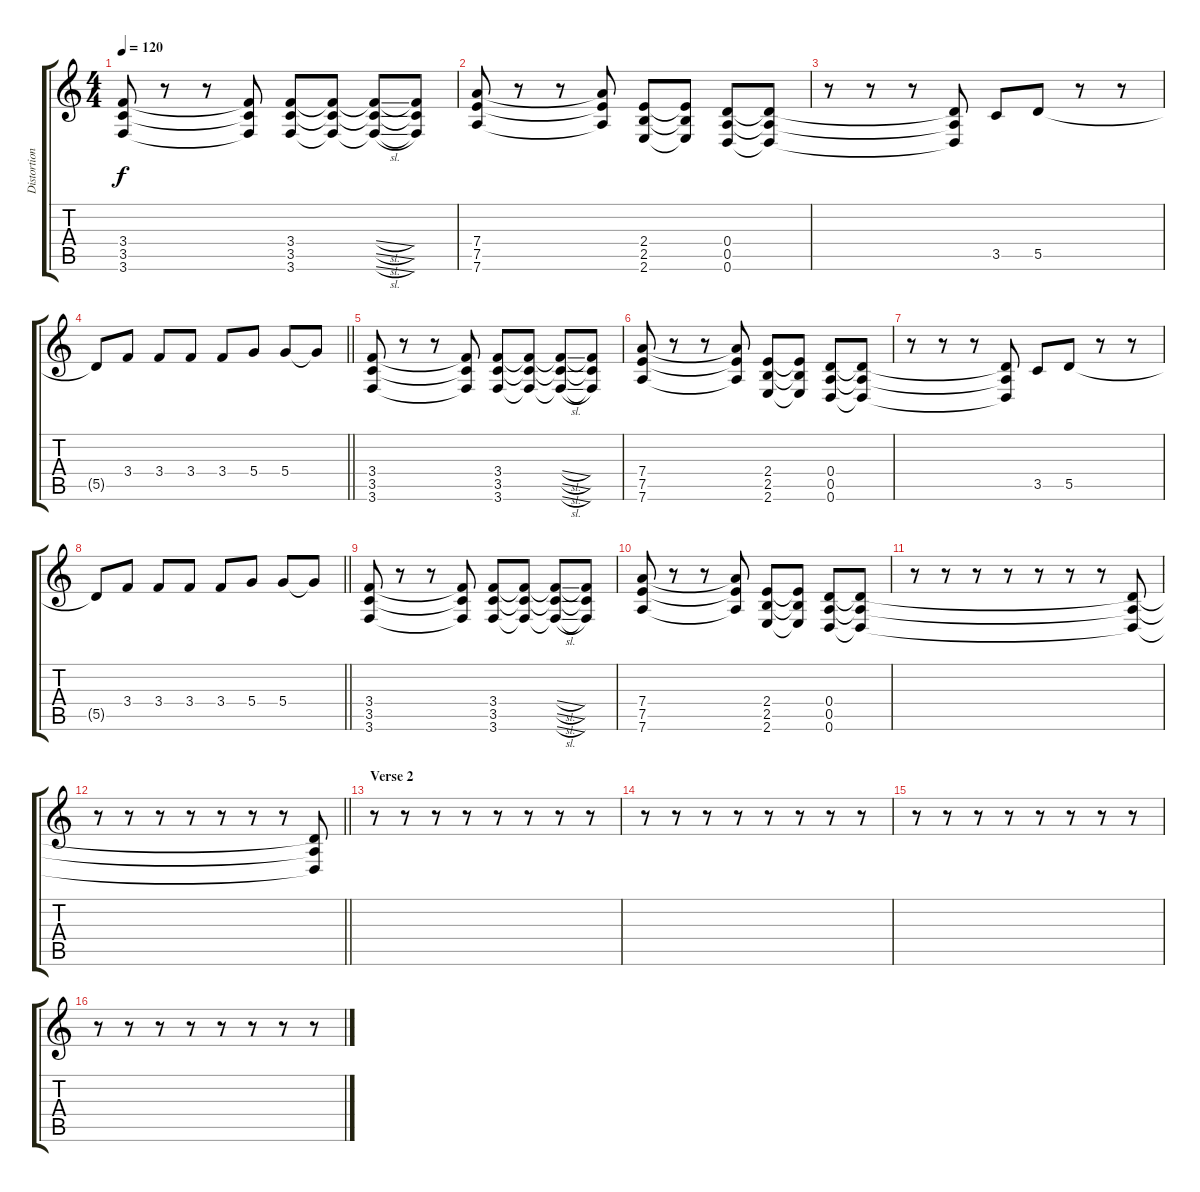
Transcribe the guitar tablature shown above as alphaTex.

\track ("Distortion" "Distortion") {instrument distortionguitar}
\staff {score tabs}
\tuning (E4 B3 G3 D3 A2 D2) {hide}
\ts (4 4)
\tempo 120
\clef g2
\ks c
(3.4 3.5 3.6).8{dy f} r.8 r.8 (3.4{t} 3.5{t} 3.6{t}).8 (3.4 3.5 3.6).8 (3.4{t} 3.5{t} 3.6{t}).8 (3.4{sl t} 3.5{sl t} 3.6{sl t}).8 (3.4{t} 3.5{t} 3.6{t}).8 |
(7.4 7.5 7.6).8 r.8 r.8 (7.4{t} 7.5{t} 7.6{t}).8 (2.4 2.5 2.6).8 (2.4{t} 2.5{t} 2.6{t}).8 (0.4 0.5 0.6).8 (0.4{t} 0.5{t} 0.6{t}).8 |
r.8 r.8 r.8 (0.4{t} 0.5{t} 0.6{t}).8 3.5.8 5.5.8 r.8 r.8 |
\barLineRight lightlight
5.5{t}.8 3.4.8 3.4.8 3.4.8 3.4.8 5.4.8 5.4.8 5.4{t}.8 |
(3.4 3.5 3.6).8 r.8 r.8 (3.4{t} 3.5{t} 3.6{t}).8 (3.4 3.5 3.6).8 (3.4{t} 3.5{t} 3.6{t}).8 (3.4{sl t} 3.5{sl t} 3.6{sl t}).8 (3.4{t} 3.5{t} 3.6{t}).8 |
(7.4 7.5 7.6).8 r.8 r.8 (7.4{t} 7.5{t} 7.6{t}).8 (2.4 2.5 2.6).8 (2.4{t} 2.5{t} 2.6{t}).8 (0.4 0.5 0.6).8 (0.4{t} 0.5{t} 0.6{t}).8 |
r.8 r.8 r.8 (0.4{t} 0.5{t} 0.6{t}).8 3.5.8 5.5.8 r.8 r.8 |
\barLineRight lightlight
5.5{t}.8 3.4.8 3.4.8 3.4.8 3.4.8 5.4.8 5.4.8 5.4{t}.8 |
(3.4 3.5 3.6).8 r.8 r.8 (3.4{t} 3.5{t} 3.6{t}).8 (3.4 3.5 3.6).8 (3.4{t} 3.5{t} 3.6{t}).8 (3.4{sl t} 3.5{sl t} 3.6{sl t}).8 (3.4{t} 3.5{t} 3.6{t}).8 |
(7.4 7.5 7.6).8 r.8 r.8 (7.4{t} 7.5{t} 7.6{t}).8 (2.4 2.5 2.6).8 (2.4{t} 2.5{t} 2.6{t}).8 (0.4 0.5 0.6).8 (0.4{t} 0.5{t} 0.6{t}).8 |
r.8 r.8 r.8 r.8 r.8 r.8 r.8 (0.4{t} 0.5{t} 0.6{t}).8 |
\barLineRight lightlight
r.8 r.8 r.8 r.8 r.8 r.8 r.8 (0.4{t} 0.5{t} 0.6{t}).8 |
\section ("" "Verse 2")
r.8 r.8 r.8 r.8 r.8 r.8 r.8 r.8 |
r.8 r.8 r.8 r.8 r.8 r.8 r.8 r.8 |
r.8 r.8 r.8 r.8 r.8 r.8 r.8 r.8 |
r.8 r.8 r.8 r.8 r.8 r.8 r.8 r.8
